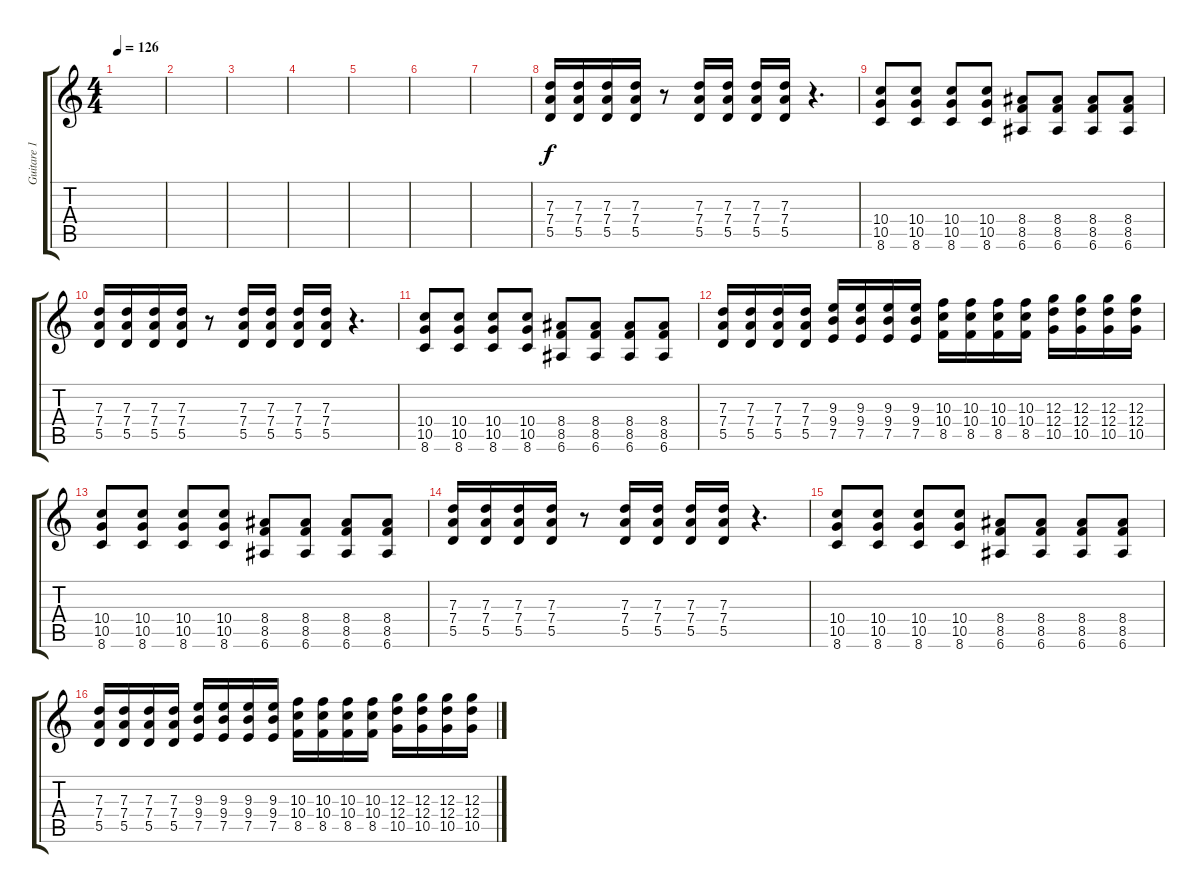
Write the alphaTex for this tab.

\track ("Guitare 1" "Guitare 1") {instrument distortionguitar}
\staff {score tabs}
\tuning (E4 B3 G3 D3 A2 E2) {hide}
\ts (4 4)
\tempo 126
\clef g2
\ks c
|
|
|
|
|
|
|
(7.3 7.4 5.5).16 (7.3 7.4 5.5).16 (7.3 7.4 5.5).16 (7.3 7.4 5.5).16 r.8 (7.3 7.4 5.5).16 (7.3 7.4 5.5).16 (7.3 7.4 5.5).16 (7.3 7.4 5.5).16 r.4{d} |
(10.4 10.5 8.6).8 (10.4 10.5 8.6).8 (10.4 10.5 8.6).8 (10.4 10.5 8.6).8 (8.4 8.5 6.6).8 (8.4 8.5 6.6).8 (8.4 8.5 6.6).8 (8.4 8.5 6.6).8 |
(7.3 7.4 5.5).16 (7.3 7.4 5.5).16 (7.3 7.4 5.5).16 (7.3 7.4 5.5).16 r.8 (7.3 7.4 5.5).16 (7.3 7.4 5.5).16 (7.3 7.4 5.5).16 (7.3 7.4 5.5).16 r.4{d} |
(10.4 10.5 8.6).8 (10.4 10.5 8.6).8 (10.4 10.5 8.6).8 (10.4 10.5 8.6).8 (8.4 8.5 6.6).8 (8.4 8.5 6.6).8 (8.4 8.5 6.6).8 (8.4 8.5 6.6).8 |
(7.3 7.4 5.5).16 (7.3 7.4 5.5).16 (7.3 7.4 5.5).16 (7.3 7.4 5.5).16 (9.3 9.4 7.5).16 (9.3 9.4 7.5).16 (9.3 9.4 7.5).16 (9.3 9.4 7.5).16 (10.3 10.4 8.5).16 (10.3 10.4 8.5).16 (10.3 10.4 8.5).16 (10.3 10.4 8.5).16 (12.3 12.4 10.5).16 (12.3 12.4 10.5).16 (12.3 12.4 10.5).16 (12.3 12.4 10.5).16 |
(10.4 10.5 8.6).8 (10.4 10.5 8.6).8 (10.4 10.5 8.6).8 (10.4 10.5 8.6).8 (8.4 8.5 6.6).8 (8.4 8.5 6.6).8 (8.4 8.5 6.6).8 (8.4 8.5 6.6).8 |
(7.3 7.4 5.5).16 (7.3 7.4 5.5).16 (7.3 7.4 5.5).16 (7.3 7.4 5.5).16 r.8 (7.3 7.4 5.5).16 (7.3 7.4 5.5).16 (7.3 7.4 5.5).16 (7.3 7.4 5.5).16 r.4{d} |
(10.4 10.5 8.6).8 (10.4 10.5 8.6).8 (10.4 10.5 8.6).8 (10.4 10.5 8.6).8 (8.4 8.5 6.6).8 (8.4 8.5 6.6).8 (8.4 8.5 6.6).8 (8.4 8.5 6.6).8 |
(7.3 7.4 5.5).16 (7.3 7.4 5.5).16 (7.3 7.4 5.5).16 (7.3 7.4 5.5).16 (9.3 9.4 7.5).16 (9.3 9.4 7.5).16 (9.3 9.4 7.5).16 (9.3 9.4 7.5).16 (10.3 10.4 8.5).16 (10.3 10.4 8.5).16 (10.3 10.4 8.5).16 (10.3 10.4 8.5).16 (12.3 12.4 10.5).16 (12.3 12.4 10.5).16 (12.3 12.4 10.5).16 (12.3 12.4 10.5).16
